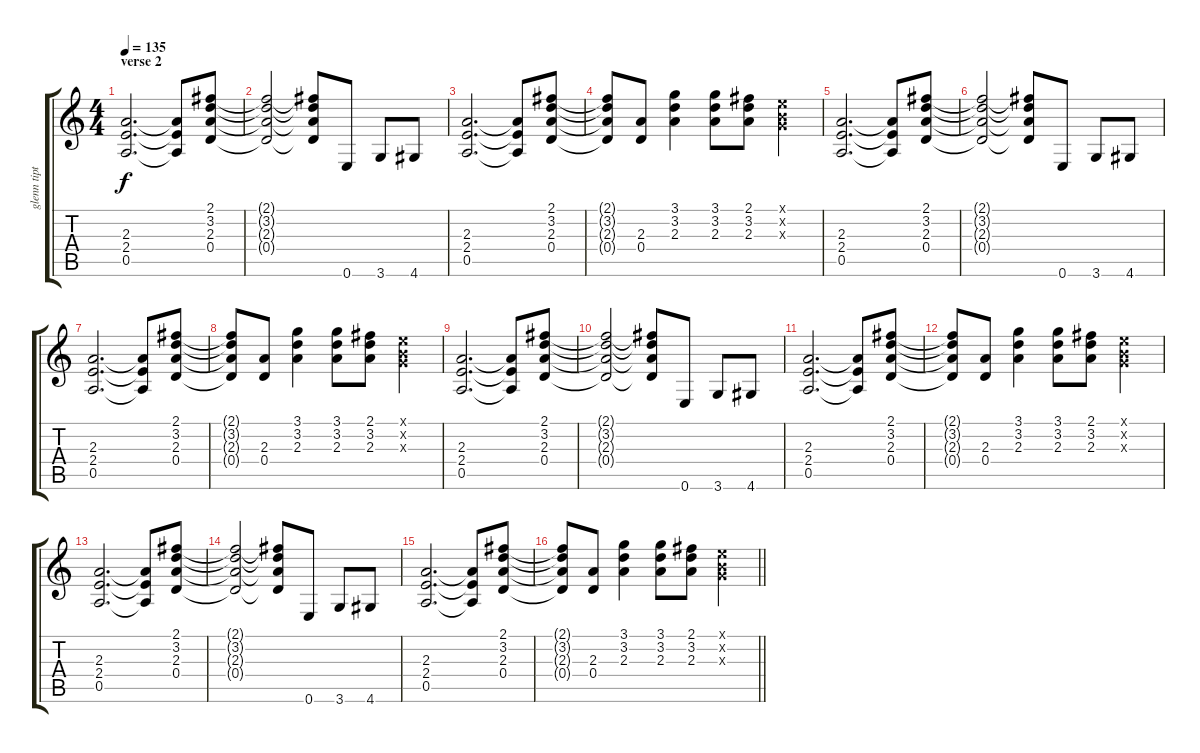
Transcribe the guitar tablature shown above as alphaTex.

\track ("glenn tipton" "glenn tipt") {instrument distortionguitar}
\staff {score tabs}
\tuning (E4 B3 G3 D3 A2 E2) {hide}
\ts (4 4)
\section ("" "verse 2")
\tempo 135
\clef g2
\ks c
(2.3 2.4 0.5).2{d dy f} (2.3{t} 2.4{t} 0.5{t}).8 (2.1 3.2 2.3 0.4).8 |
(2.1{t} 3.2{t} 2.3{t} 0.4{t}).2 (2.1{t} 3.2{t} 2.3{t} 0.4{t}).8 0.6.8 3.6.8 4.6.8 |
(2.3 2.4 0.5).2{d} (2.3{t} 2.4{t} 0.5{t}).8 (2.1 3.2 2.3 0.4).8 |
(2.1{t} 3.2{t} 2.3{t} 0.4{t}).8 (2.3 0.4).8 (3.1 3.2 2.3).4 (3.1 3.2 2.3).8 (2.1 3.2 2.3).8 (0.1{x} 0.2{x} 0.3{x}).4 |
(2.3 2.4 0.5).2{d} (2.3{t} 2.4{t} 0.5{t}).8 (2.1 3.2 2.3 0.4).8 |
(2.1{t} 3.2{t} 2.3{t} 0.4{t}).2 (2.1{t} 3.2{t} 2.3{t} 0.4{t}).8 0.6.8 3.6.8 4.6.8 |
(2.3 2.4 0.5).2{d} (2.3{t} 2.4{t} 0.5{t}).8 (2.1 3.2 2.3 0.4).8 |
(2.1{t} 3.2{t} 2.3{t} 0.4{t}).8 (2.3 0.4).8 (3.1 3.2 2.3).4 (3.1 3.2 2.3).8 (2.1 3.2 2.3).8 (0.1{x} 0.2{x} 0.3{x}).4 |
(2.3 2.4 0.5).2{d} (2.3{t} 2.4{t} 0.5{t}).8 (2.1 3.2 2.3 0.4).8 |
(2.1{t} 3.2{t} 2.3{t} 0.4{t}).2 (2.1{t} 3.2{t} 2.3{t} 0.4{t}).8 0.6.8 3.6.8 4.6.8 |
(2.3 2.4 0.5).2{d} (2.3{t} 2.4{t} 0.5{t}).8 (2.1 3.2 2.3 0.4).8 |
(2.1{t} 3.2{t} 2.3{t} 0.4{t}).8 (2.3 0.4).8 (3.1 3.2 2.3).4 (3.1 3.2 2.3).8 (2.1 3.2 2.3).8 (0.1{x} 0.2{x} 0.3{x}).4 |
(2.3 2.4 0.5).2{d} (2.3{t} 2.4{t} 0.5{t}).8 (2.1 3.2 2.3 0.4).8 |
(2.1{t} 3.2{t} 2.3{t} 0.4{t}).2 (2.1{t} 3.2{t} 2.3{t} 0.4{t}).8 0.6.8 3.6.8 4.6.8 |
(2.3 2.4 0.5).2{d} (2.3{t} 2.4{t} 0.5{t}).8 (2.1 3.2 2.3 0.4).8 |
\barLineRight lightlight
(2.1{t} 3.2{t} 2.3{t} 0.4{t}).8 (2.3 0.4).8 (3.1 3.2 2.3).4 (3.1 3.2 2.3).8 (2.1 3.2 2.3).8 (0.1{x} 0.2{x} 0.3{x}).4
